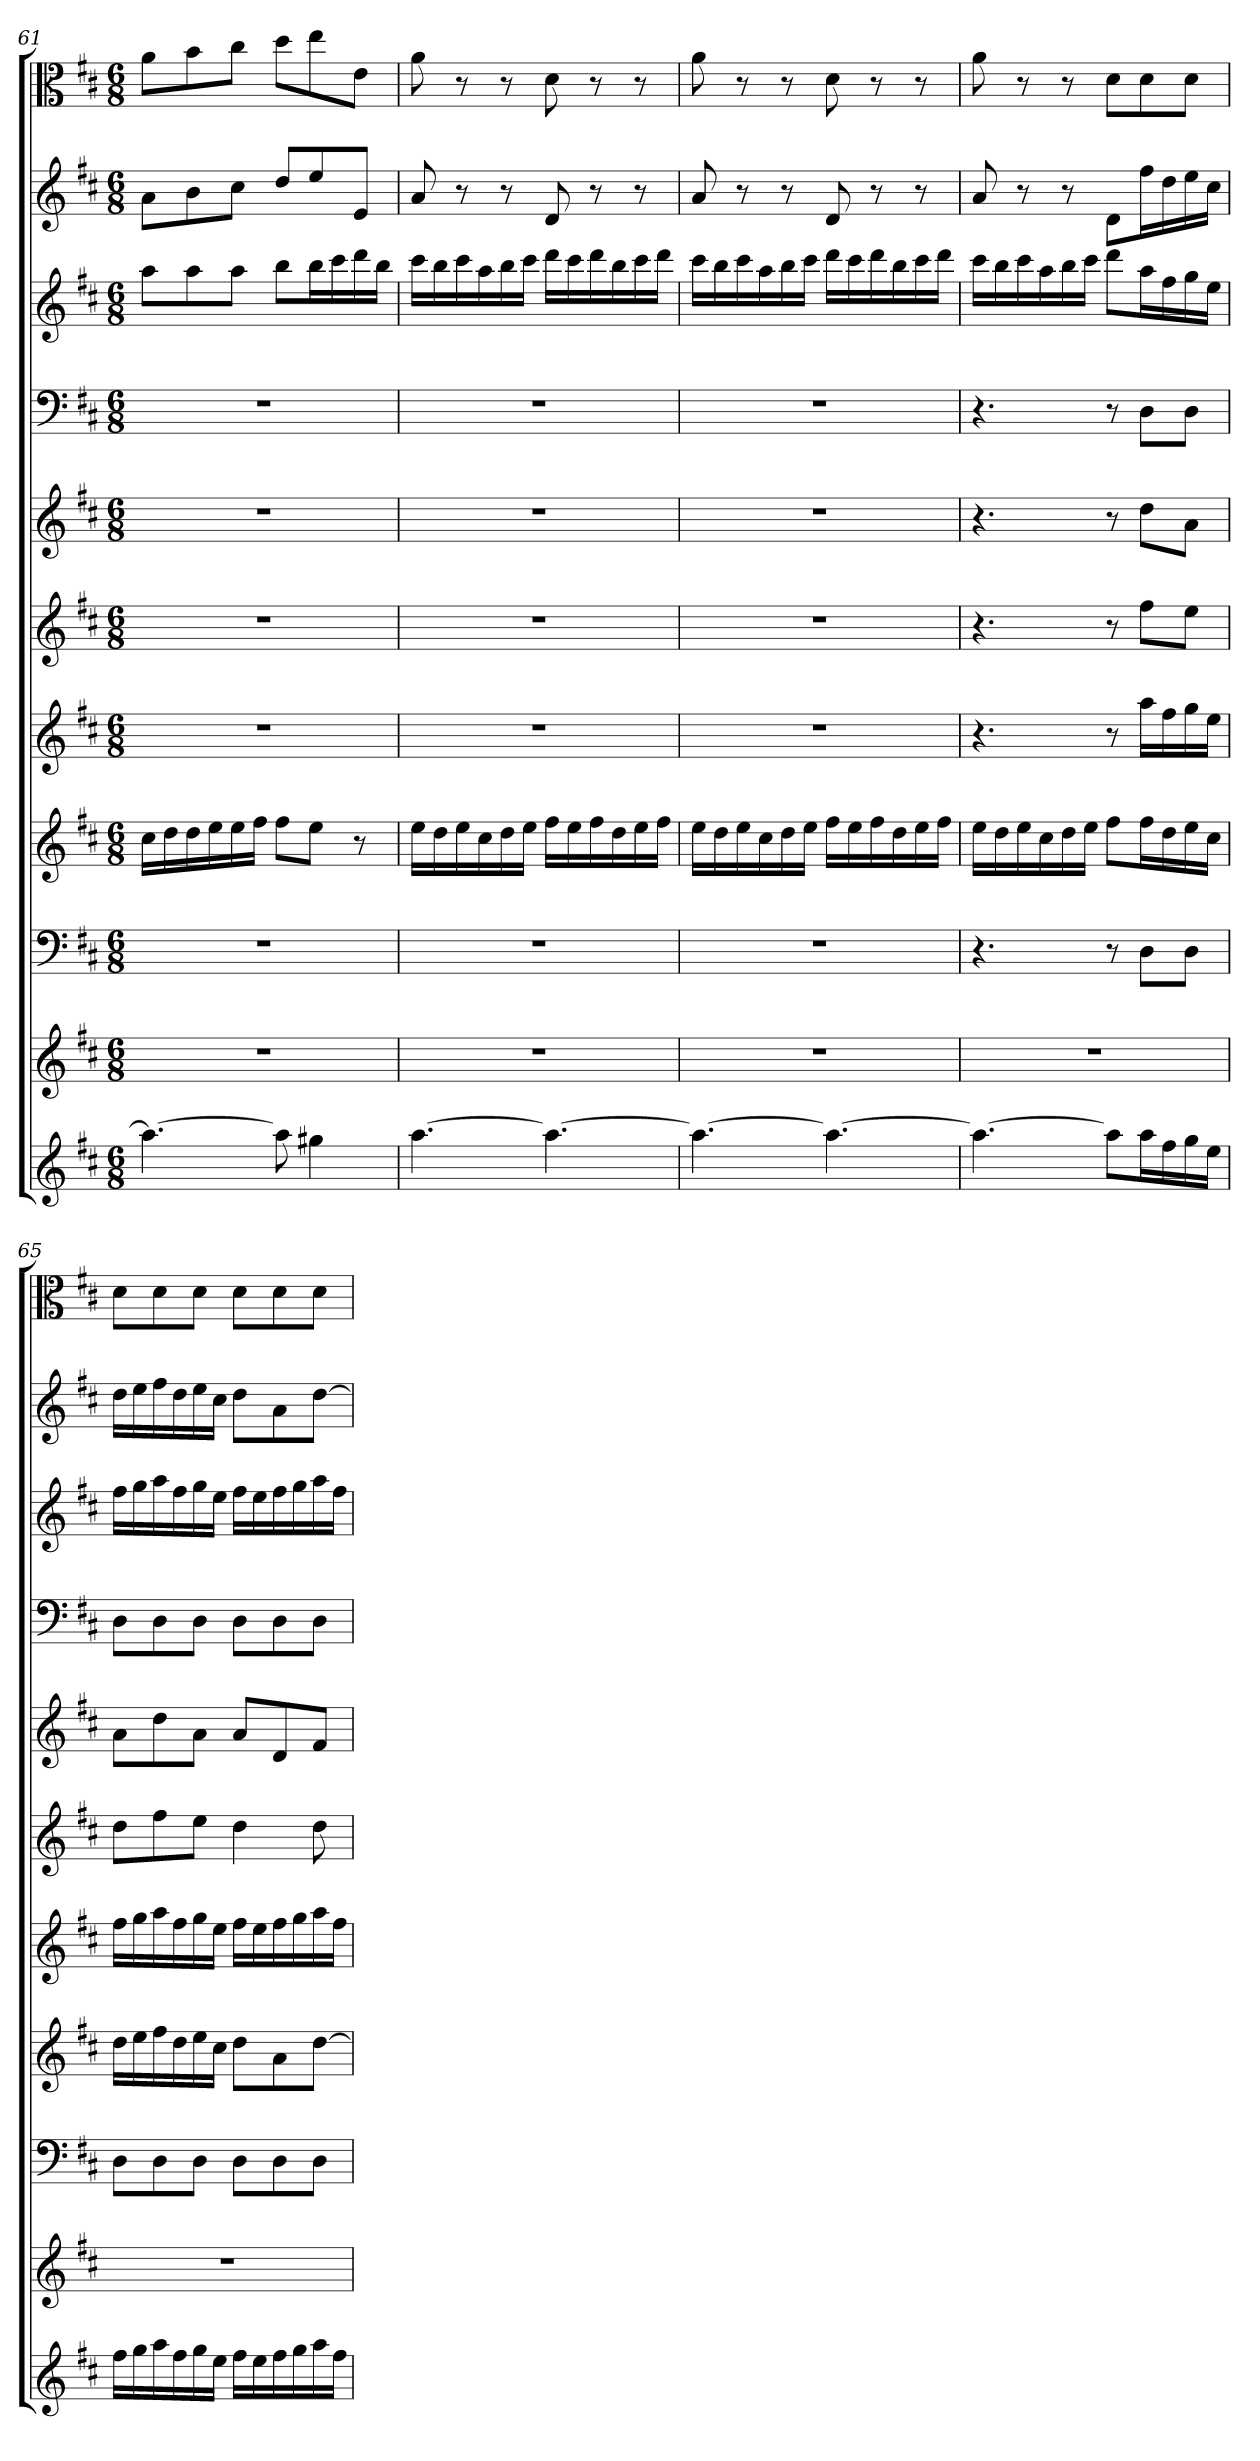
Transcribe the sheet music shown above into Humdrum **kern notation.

**kern	**kern	**kern	**kern	**kern	**kern	**kern	**kern	**kern	**kern	**kern
*part11	*part10	*part9	*part8	*part7	*part6	*part5	*part4	*part3	*part2	*part1
*staff11	*staff10	*staff9	*staff8	*staff7	*staff6	*staff5	*staff4	*staff3	*staff2	*staff1
*clefG2	*clefG2	*clefF4	*clefG2	*clefG2	*clefG2	*clefG2	*clefF4	*clefG2	*clefG2	*clefC3
*k[f#c#]	*k[f#c#]	*k[f#c#]	*k[f#c#]	*k[f#c#]	*k[f#c#]	*k[f#c#]	*k[f#c#]	*k[f#c#]	*k[f#c#]	*k[f#c#]
*D:	*D:	*D:	*D:	*D:	*D:	*D:	*D:	*D:	*D:	*D:
*M6/8	*M6/8	*M6/8	*M6/8	*M6/8	*M6/8	*M6/8	*M6/8	*M6/8	*M6/8	*M6/8
=61	=61	=61	=61	=61	=61	=61	=61	=61	=61	=61
4.aa\_	2.r	2.r	16cc#\LL	2.r	2.r	2.r	2.r	8aa\L	8a\L	8a\L
.	.	.	16dd\	.	.	.	.	.	.	.
.	.	.	16dd\	.	.	.	.	8aa\	8b\	8b\
.	.	.	16ee\	.	.	.	.	.	.	.
.	.	.	16ee\	.	.	.	.	8aa\J	8cc#\J	8cc#\J
.	.	.	16ff#\JJ	.	.	.	.	.	.	.
8aa\]	.	.	8ff#\L	.	.	.	.	8bb\L	8dd/L	8dd\L
4gg#X\	.	.	8ee\J	.	.	.	.	16bb\L	8ee/	8ee\
.	.	.	.	.	.	.	.	16ccc#\	.	.
.	.	.	8r	.	.	.	.	16ddd\	8e/J	8e\J
.	.	.	.	.	.	.	.	16bb\JJ	.	.
=62	=62	=62	=62	=62	=62	=62	=62	=62	=62	=62
[4.aa\	2.r	2.r	16ee\LL	2.r	2.r	2.r	2.r	16ccc#\LL	8a/	8a\
.	.	.	16dd\	.	.	.	.	16bb\	.	.
.	.	.	16ee\	.	.	.	.	16ccc#\	8r	8r
.	.	.	16cc#\	.	.	.	.	16aa\	.	.
.	.	.	16dd\	.	.	.	.	16bb\	8r	8r
.	.	.	16ee\JJ	.	.	.	.	16ccc#\JJ	.	.
4.aa\_	.	.	16ff#\LL	.	.	.	.	16ddd\LL	8d/	8d\
.	.	.	16ee\	.	.	.	.	16ccc#\	.	.
.	.	.	16ff#\	.	.	.	.	16ddd\	8r	8r
.	.	.	16dd\	.	.	.	.	16bb\	.	.
.	.	.	16ee\	.	.	.	.	16ccc#\	8r	8r
.	.	.	16ff#\JJ	.	.	.	.	16ddd\JJ	.	.
=63	=63	=63	=63	=63	=63	=63	=63	=63	=63	=63
4.aa\_	2.r	2.r	16ee\LL	2.r	2.r	2.r	2.r	16ccc#\LL	8a/	8a\
.	.	.	16dd\	.	.	.	.	16bb\	.	.
.	.	.	16ee\	.	.	.	.	16ccc#\	8r	8r
.	.	.	16cc#\	.	.	.	.	16aa\	.	.
.	.	.	16dd\	.	.	.	.	16bb\	8r	8r
.	.	.	16ee\JJ	.	.	.	.	16ccc#\JJ	.	.
4.aa\_	.	.	16ff#\LL	.	.	.	.	16ddd\LL	8d/	8d\
.	.	.	16ee\	.	.	.	.	16ccc#\	.	.
.	.	.	16ff#\	.	.	.	.	16ddd\	8r	8r
.	.	.	16dd\	.	.	.	.	16bb\	.	.
.	.	.	16ee\	.	.	.	.	16ccc#\	8r	8r
.	.	.	16ff#\JJ	.	.	.	.	16ddd\JJ	.	.
=64	=64	=64	=64	=64	=64	=64	=64	=64	=64	=64
4.aa\_	2.r	4.r	16ee\LL	4.r	4.r	4.r	4.r	16ccc#\LL	8a/	8a\
.	.	.	16dd\	.	.	.	.	16bb\	.	.
.	.	.	16ee\	.	.	.	.	16ccc#\	8r	8r
.	.	.	16cc#\	.	.	.	.	16aa\	.	.
.	.	.	16dd\	.	.	.	.	16bb\	8r	8r
.	.	.	16ee\JJ	.	.	.	.	16ccc#\JJ	.	.
8aa\L]	.	8r	8ff#\L	8r	8r	8r	8r	8ddd\L	8d\L	8d\L
16aa\L	.	8D\L	16ff#\L	16aa\LL	8ff#\L	8dd\L	8D\L	16aa\L	16ff#\L	8d\
16ff#\	.	.	16dd\	16ff#\	.	.	.	16ff#\	16dd\	.
16gg\	.	8D\J	16ee\	16gg\	8ee\J	8a\J	8D\J	16gg\	16ee\	8d\J
16ee\JJ	.	.	16cc#\JJ	16ee\JJ	.	.	.	16ee\JJ	16cc#\JJ	.
=65	=65	=65	=65	=65	=65	=65	=65	=65	=65	=65
16ff#\LL	2.r	8D\L	16dd\LL	16ff#\LL	8dd\L	8a\L	8D\L	16ff#\LL	16dd\LL	8d\L
16gg\	.	.	16ee\	16gg\	.	.	.	16gg\	16ee\	.
16aa\	.	8D\	16ff#\	16aa\	8ff#\	8dd\	8D\	16aa\	16ff#\	8d\
16ff#\	.	.	16dd\	16ff#\	.	.	.	16ff#\	16dd\	.
16gg\	.	8D\J	16ee\	16gg\	8ee\J	8a\J	8D\J	16gg\	16ee\	8d\J
16ee\JJ	.	.	16cc#\JJ	16ee\JJ	.	.	.	16ee\JJ	16cc#\JJ	.
16ff#\LL	.	8D\L	8dd\L	16ff#\LL	4dd\	8a/L	8D\L	16ff#\LL	8dd\L	8d\L
16ee\	.	.	.	16ee\	.	.	.	16ee\	.	.
16ff#\	.	8D\	8a\	16ff#\	.	8d/	8D\	16ff#\	8a\	8d\
16gg\	.	.	.	16gg\	.	.	.	16gg\	.	.
16aa\	.	8D\J	[8dd\J	16aa\	8dd\	8f#/J	8D\J	16aa\	[8dd\J	8d\J
16ff#\JJ	.	.	.	16ff#\JJ	.	.	.	16ff#\JJ	.	.
=	=	=	=	=	=	=	=	=	=	=
*-	*-	*-	*-	*-	*-	*-	*-	*-	*-	*-
